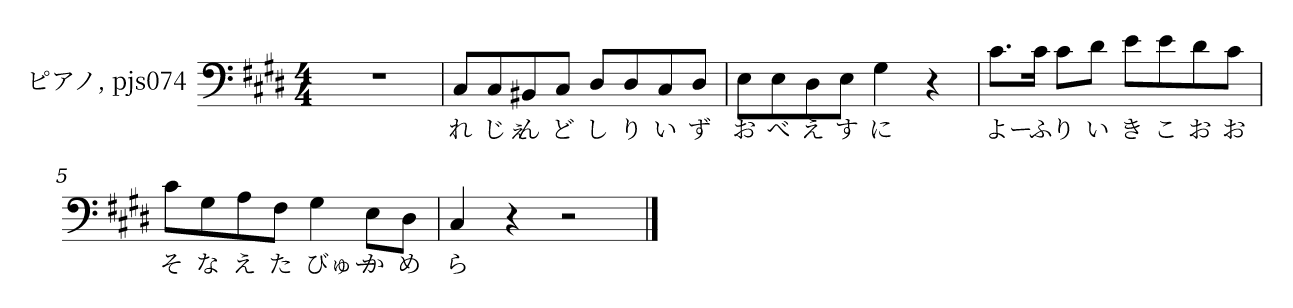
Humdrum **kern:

**kern	**text
*part1	*part1
*staff1	*staff1
*I"ピアノ, pjs074	*
*clefF4	*
*k[f#c#g#d#]	*
*M4/4	*
*MM140	*
=1	=1
1r	.
=2	=2
!	!LO:LY:b
8C#/L	れ
!	!LO:LY:b
8C#/	じぇ
!	!LO:LY:b
8BB#X/	ん
!	!LO:LY:b
8C#/J	ど
!	!LO:LY:b
8D#/L	し
!	!LO:LY:b
8D#/	り
!	!LO:LY:b
8C#/	い
!	!LO:LY:b
8D#/J	ず
=3	=3
!	!LO:LY:b
8E\L	お
!	!LO:LY:b
8E\	べ
!	!LO:LY:b
8D#\	え
!	!LO:LY:b
8E\J	す
!	!LO:LY:b
4G#\	に
4r	.
=4	=4
!	!LO:LY:b
8.c#\L	よー
!	!LO:LY:b
16c#\Jk	ふ
!	!LO:LY:b
8c#\L	り
!	!LO:LY:b
8d#\J	い
!	!LO:LY:b
8e\L	き
!	!LO:LY:b
8e\	こ
!	!LO:LY:b
8d#\	お
!	!LO:LY:b
8c#\J	お
=5	=5
!	!LO:LY:b
8c#\L	そ
!	!LO:LY:b
8G#\	な
!	!LO:LY:b
8A\	え
!	!LO:LY:b
8F#\J	た
!	!LO:LY:b
4G#\	びゅー
!	!LO:LY:b
8E\L	か
!	!LO:LY:b
8D#\J	め
!!LO:LB:g=z
=6	=6
!	!LO:LY:b
4C#/	ら
4r	.
2r	.
==	==
*-	*-
